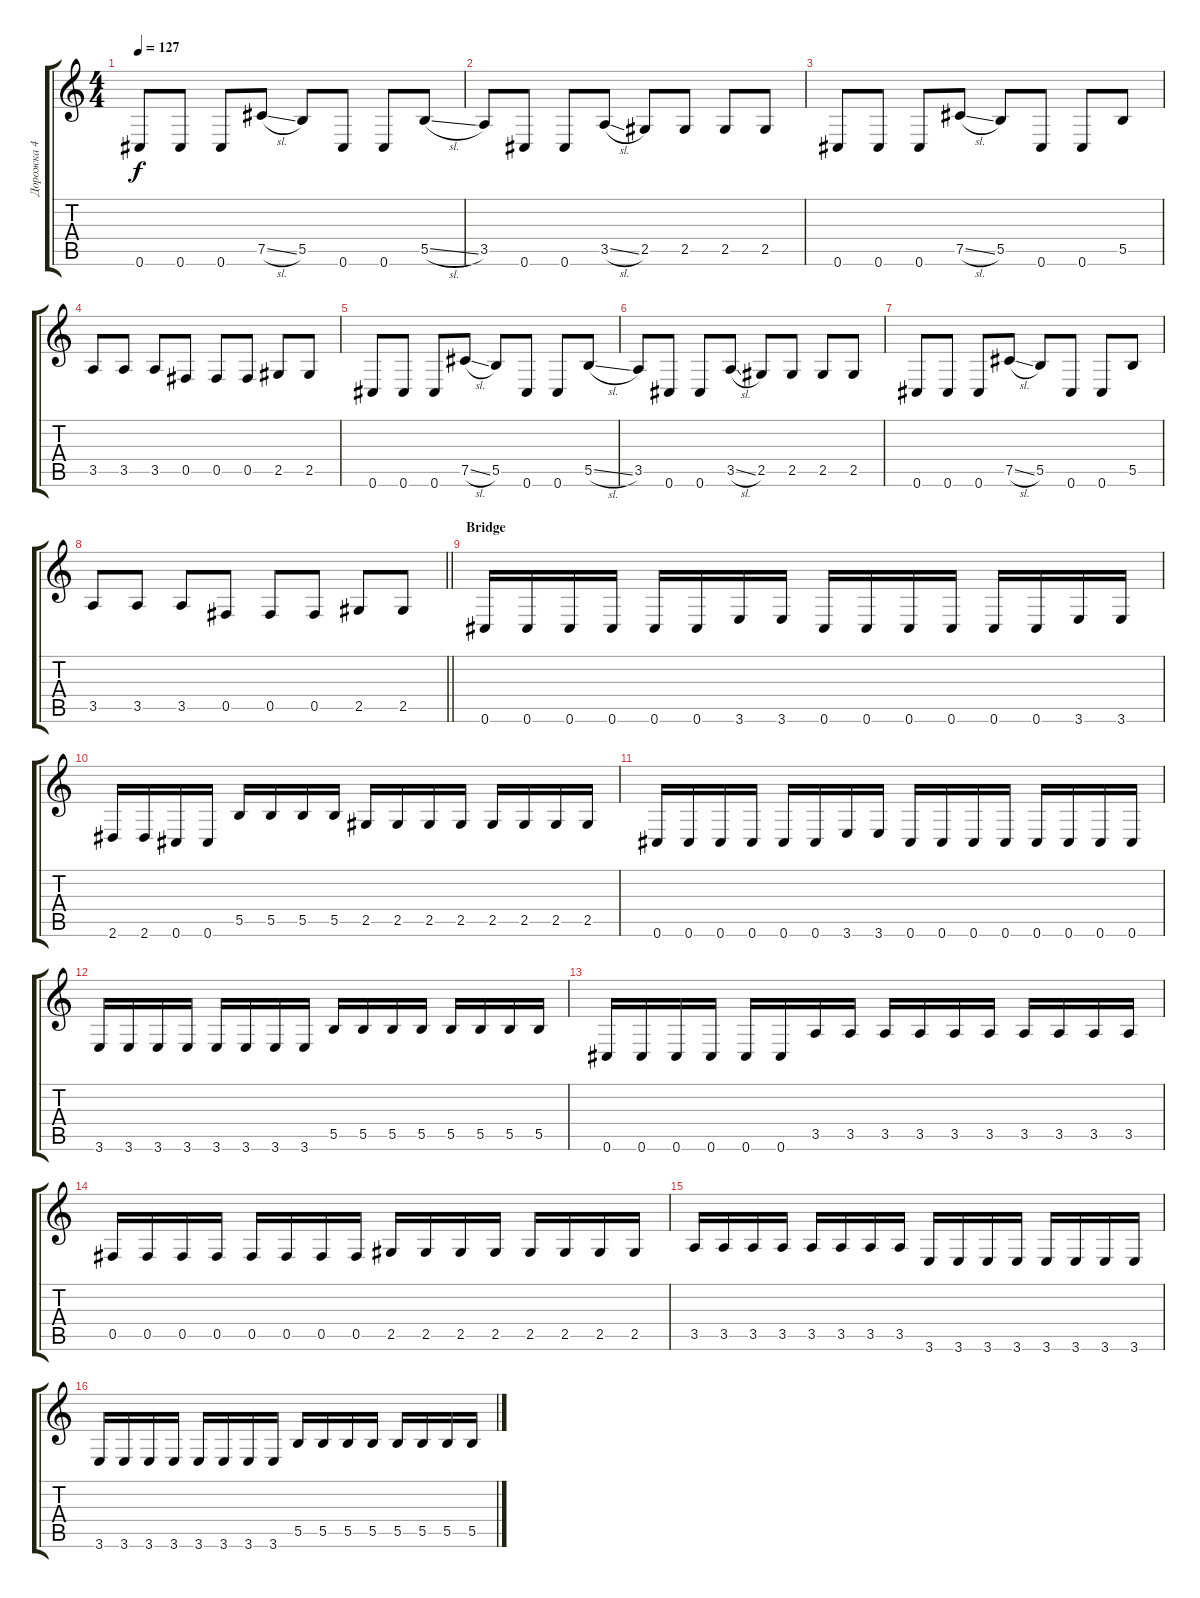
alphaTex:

\track ("Дорожка 4" "Дорожка 4") {instrument electricbassfinger}
\staff {score tabs}
\tuning (Db4 Ab3 E3 B2 Gb2 Db2) {hide}
\ts (4 4)
\tempo 127
\clef g2
\ks c
0.6.8{dy f} 0.6.8 0.6.8 7.5{sl}.8 5.5.8 0.6.8 0.6.8 5.5{sl}.8 |
3.5.8 0.6.8 0.6.8 3.5{sl}.8 2.5.8 2.5.8 2.5.8 2.5.8 |
0.6.8 0.6.8 0.6.8 7.5{sl}.8 5.5.8 0.6.8 0.6.8 5.5.8 |
3.5.8 3.5.8 3.5.8 0.5.8 0.5.8 0.5.8 2.5.8 2.5.8 |
0.6.8 0.6.8 0.6.8 7.5{sl}.8 5.5.8 0.6.8 0.6.8 5.5{sl}.8 |
3.5.8 0.6.8 0.6.8 3.5{sl}.8 2.5.8 2.5.8 2.5.8 2.5.8 |
0.6.8 0.6.8 0.6.8 7.5{sl}.8 5.5.8 0.6.8 0.6.8 5.5.8 |
\barLineRight lightlight
3.5.8 3.5.8 3.5.8 0.5.8 0.5.8 0.5.8 2.5.8 2.5.8 |
\section ("" "Bridge")
0.6.16 0.6.16 0.6.16 0.6.16 0.6.16 0.6.16 3.6.16 3.6.16 0.6.16 0.6.16 0.6.16 0.6.16 0.6.16 0.6.16 3.6.16 3.6.16 |
2.6.16 2.6.16 0.6.16 0.6.16 5.5.16 5.5.16 5.5.16 5.5.16 2.5.16 2.5.16 2.5.16 2.5.16 2.5.16 2.5.16 2.5.16 2.5.16 |
0.6.16 0.6.16 0.6.16 0.6.16 0.6.16 0.6.16 3.6.16 3.6.16 0.6.16 0.6.16 0.6.16 0.6.16 0.6.16 0.6.16 0.6.16 0.6.16 |
3.6.16 3.6.16 3.6.16 3.6.16 3.6.16 3.6.16 3.6.16 3.6.16 5.5.16 5.5.16 5.5.16 5.5.16 5.5.16 5.5.16 5.5.16 5.5.16 |
0.6.16 0.6.16 0.6.16 0.6.16 0.6.16 0.6.16 3.5.16 3.5.16 3.5.16 3.5.16 3.5.16 3.5.16 3.5.16 3.5.16 3.5.16 3.5.16 |
0.5.16 0.5.16 0.5.16 0.5.16 0.5.16 0.5.16 0.5.16 0.5.16 2.5.16 2.5.16 2.5.16 2.5.16 2.5.16 2.5.16 2.5.16 2.5.16 |
3.5.16 3.5.16 3.5.16 3.5.16 3.5.16 3.5.16 3.5.16 3.5.16 3.6.16 3.6.16 3.6.16 3.6.16 3.6.16 3.6.16 3.6.16 3.6.16 |
3.6.16 3.6.16 3.6.16 3.6.16 3.6.16 3.6.16 3.6.16 3.6.16 5.5.16 5.5.16 5.5.16 5.5.16 5.5.16 5.5.16 5.5.16 5.5.16
